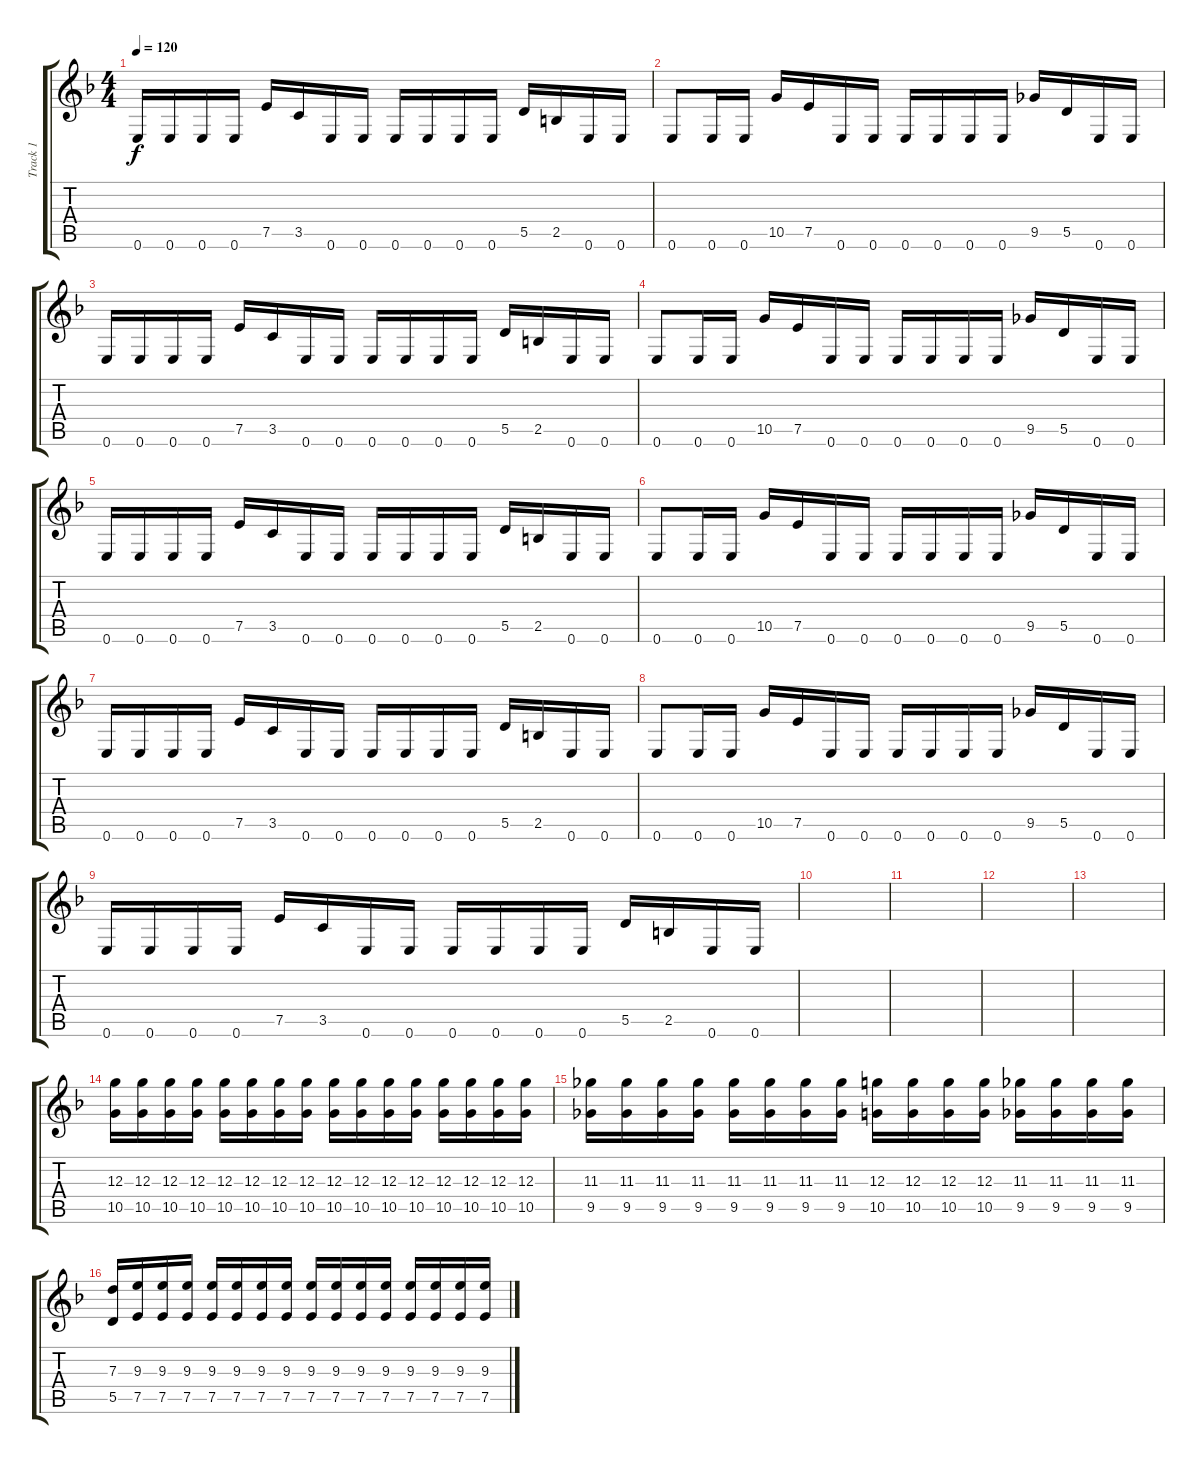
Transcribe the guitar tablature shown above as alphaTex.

\track ("Track 1" "Track 1") {instrument distortionguitar}
\staff {score tabs}
\tuning (E4 B3 G3 D3 A2 E2) {hide}
\ts (4 4)
\tempo 120
\clef g2
\ks f
0.6.16{dy f} 0.6.16 0.6.16 0.6.16 7.5.16 3.5.16 0.6.16 0.6.16 0.6.16 0.6.16 0.6.16 0.6.16 5.5.16 2.5.16 0.6.16 0.6.16 |
0.6.8 0.6.16 0.6.16 10.5.16 7.5.16 0.6.16 0.6.16 0.6.16 0.6.16 0.6.16 0.6.16 9.5.16 5.5.16 0.6.16 0.6.16 |
0.6.16 0.6.16 0.6.16 0.6.16 7.5.16 3.5.16 0.6.16 0.6.16 0.6.16 0.6.16 0.6.16 0.6.16 5.5.16 2.5.16 0.6.16 0.6.16 |
0.6.8 0.6.16 0.6.16 10.5.16 7.5.16 0.6.16 0.6.16 0.6.16 0.6.16 0.6.16 0.6.16 9.5.16 5.5.16 0.6.16 0.6.16 |
0.6.16 0.6.16 0.6.16 0.6.16 7.5.16 3.5.16 0.6.16 0.6.16 0.6.16 0.6.16 0.6.16 0.6.16 5.5.16 2.5.16 0.6.16 0.6.16 |
0.6.8 0.6.16 0.6.16 10.5.16 7.5.16 0.6.16 0.6.16 0.6.16 0.6.16 0.6.16 0.6.16 9.5.16 5.5.16 0.6.16 0.6.16 |
0.6.16 0.6.16 0.6.16 0.6.16 7.5.16 3.5.16 0.6.16 0.6.16 0.6.16 0.6.16 0.6.16 0.6.16 5.5.16 2.5.16 0.6.16 0.6.16 |
0.6.8 0.6.16 0.6.16 10.5.16 7.5.16 0.6.16 0.6.16 0.6.16 0.6.16 0.6.16 0.6.16 9.5.16 5.5.16 0.6.16 0.6.16 |
0.6.16 0.6.16 0.6.16 0.6.16 7.5.16 3.5.16 0.6.16 0.6.16 0.6.16 0.6.16 0.6.16 0.6.16 5.5.16 2.5.16 0.6.16 0.6.16 |
|
|
|
|
(12.3 10.5).16 (12.3 10.5).16 (12.3 10.5).16 (12.3 10.5).16 (12.3 10.5).16 (12.3 10.5).16 (12.3 10.5).16 (12.3 10.5).16 (12.3 10.5).16 (12.3 10.5).16 (12.3 10.5).16 (12.3 10.5).16 (12.3 10.5).16 (12.3 10.5).16 (12.3 10.5).16 (12.3 10.5).16 |
(11.3 9.5).16 (11.3 9.5).16 (11.3 9.5).16 (11.3 9.5).16 (11.3 9.5).16 (11.3 9.5).16 (11.3 9.5).16 (11.3 9.5).16 (12.3 10.5).16 (12.3 10.5).16 (12.3 10.5).16 (12.3 10.5).16 (11.3 9.5).16 (11.3 9.5).16 (11.3 9.5).16 (11.3 9.5).16 |
(7.3 5.5).16 (9.3 7.5).16 (9.3 7.5).16 (9.3 7.5).16 (9.3 7.5).16 (9.3 7.5).16 (9.3 7.5).16 (9.3 7.5).16 (9.3 7.5).16 (9.3 7.5).16 (9.3 7.5).16 (9.3 7.5).16 (9.3 7.5).16 (9.3 7.5).16 (9.3 7.5).16 (9.3 7.5).16
